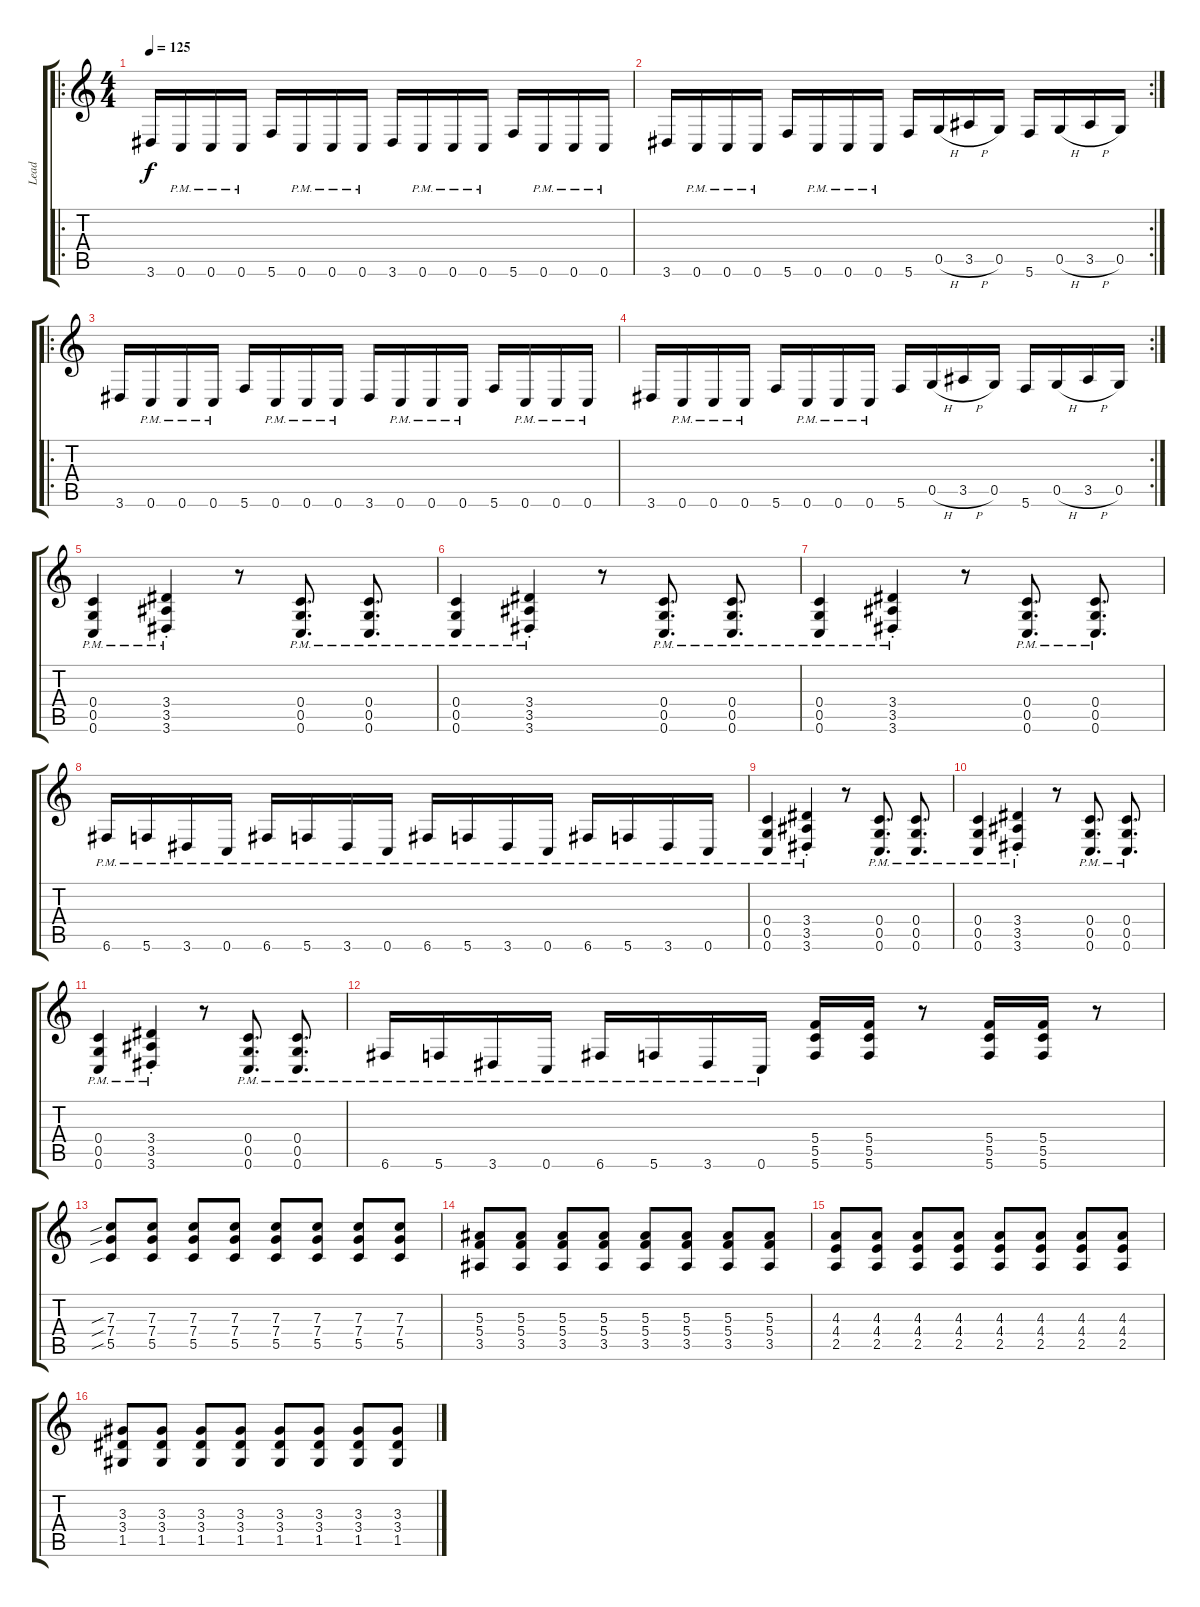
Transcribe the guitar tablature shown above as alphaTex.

\track ("Lead" "Lead") {instrument overdrivenguitar}
\staff {score tabs}
\tuning (D4 A3 F3 C3 G2 C2) {hide}
\ro
\ts (4 4)
\tempo 125
\clef g2
\ks c
3.6.16{dy f} 0.6{pm}.16 0.6{pm}.16 0.6{pm}.16 5.6.16 0.6{pm}.16 0.6{pm}.16 0.6{pm}.16 3.6.16 0.6{pm}.16 0.6{pm}.16 0.6{pm}.16 5.6.16 0.6{pm}.16 0.6{pm}.16 0.6{pm}.16 |
\rc 2
3.6.16 0.6{pm}.16 0.6{pm}.16 0.6{pm}.16 5.6.16 0.6{pm}.16 0.6{pm}.16 0.6{pm}.16 5.6.16 0.5{h}.16 3.5{h}.16 0.5.16 5.6.16 0.5{h}.16 3.5{h}.16 0.5.16 |
\ro
3.6.16 0.6{pm}.16 0.6{pm}.16 0.6{pm}.16 5.6.16 0.6{pm}.16 0.6{pm}.16 0.6{pm}.16 3.6.16 0.6{pm}.16 0.6{pm}.16 0.6{pm}.16 5.6.16 0.6{pm}.16 0.6{pm}.16 0.6{pm}.16 |
\rc 2
3.6.16 0.6{pm}.16 0.6{pm}.16 0.6{pm}.16 5.6.16 0.6{pm}.16 0.6{pm}.16 0.6{pm}.16 5.6.16 0.5{h}.16 3.5{h}.16 0.5.16 5.6.16 0.5{h}.16 3.5{h}.16 0.5.16 |
(0.4{pm} 0.5{pm} 0.6{pm}).4 (3.4{pm st} 3.5{pm st} 3.6{pm st}).4 r.8 (0.4{pm} 0.5{pm} 0.6{pm}).8{d} (0.4{pm} 0.5{pm} 0.6{pm}).8{d} |
(0.4{pm} 0.5{pm} 0.6{pm}).4 (3.4{pm st} 3.5{pm st} 3.6{pm st}).4 r.8 (0.4{pm} 0.5{pm} 0.6{pm}).8{d} (0.4{pm} 0.5{pm} 0.6{pm}).8{d} |
(0.4{pm} 0.5{pm} 0.6{pm}).4 (3.4{pm st} 3.5{pm st} 3.6{pm st}).4 r.8 (0.4{pm} 0.5{pm} 0.6{pm}).8{d} (0.4{pm} 0.5{pm} 0.6{pm}).8{d} |
6.6{pm}.16 5.6{pm}.16 3.6{pm}.16 0.6{pm}.16 6.6{pm}.16 5.6{pm}.16 3.6{pm}.16 0.6{pm}.16 6.6{pm}.16 5.6{pm}.16 3.6{pm}.16 0.6{pm}.16 6.6{pm}.16 5.6{pm}.16 3.6{pm}.16 0.6{pm}.16 |
(0.4{pm} 0.5{pm} 0.6{pm}).4 (3.4{pm st} 3.5{pm st} 3.6{pm st}).4 r.8 (0.4{pm} 0.5{pm} 0.6{pm}).8{d} (0.4{pm} 0.5{pm} 0.6{pm}).8{d} |
(0.4{pm} 0.5{pm} 0.6{pm}).4 (3.4{pm st} 3.5{pm st} 3.6{pm st}).4 r.8 (0.4{pm} 0.5{pm} 0.6{pm}).8{d} (0.4{pm} 0.5{pm} 0.6{pm}).8{d} |
(0.4{pm} 0.5{pm} 0.6{pm}).4 (3.4{pm st} 3.5{pm st} 3.6{pm st}).4 r.8 (0.4{pm} 0.5{pm} 0.6{pm}).8{d} (0.4{pm} 0.5{pm} 0.6{pm}).8{d} |
6.6{pm}.16 5.6{pm}.16 3.6{pm}.16 0.6{pm}.16 6.6{pm}.16 5.6{pm}.16 3.6{pm}.16 0.6{pm}.16 (5.4 5.5 5.6).16 (5.4 5.5 5.6).16 r.8 (5.4 5.5 5.6).16 (5.4 5.5 5.6).16 r.8 |
(7.3{sib} 7.4{sib} 5.5{sib}).8 (7.3 7.4 5.5).8 (7.3 7.4 5.5).8 (7.3 7.4 5.5).8 (7.3 7.4 5.5).8 (7.3 7.4 5.5).8 (7.3 7.4 5.5).8 (7.3 7.4 5.5).8 |
(5.3 5.4 3.5).8 (5.3 5.4 3.5).8 (5.3 5.4 3.5).8 (5.3 5.4 3.5).8 (5.3 5.4 3.5).8 (5.3 5.4 3.5).8 (5.3 5.4 3.5).8 (5.3 5.4 3.5).8 |
(4.3 4.4 2.5).8 (4.3 4.4 2.5).8 (4.3 4.4 2.5).8 (4.3 4.4 2.5).8 (4.3 4.4 2.5).8 (4.3 4.4 2.5).8 (4.3 4.4 2.5).8 (4.3 4.4 2.5).8 |
(3.3 3.4 1.5).8 (3.3 3.4 1.5).8 (3.3 3.4 1.5).8 (3.3 3.4 1.5).8 (3.3 3.4 1.5).8 (3.3 3.4 1.5).8 (3.3 3.4 1.5).8 (3.3 3.4 1.5).8
